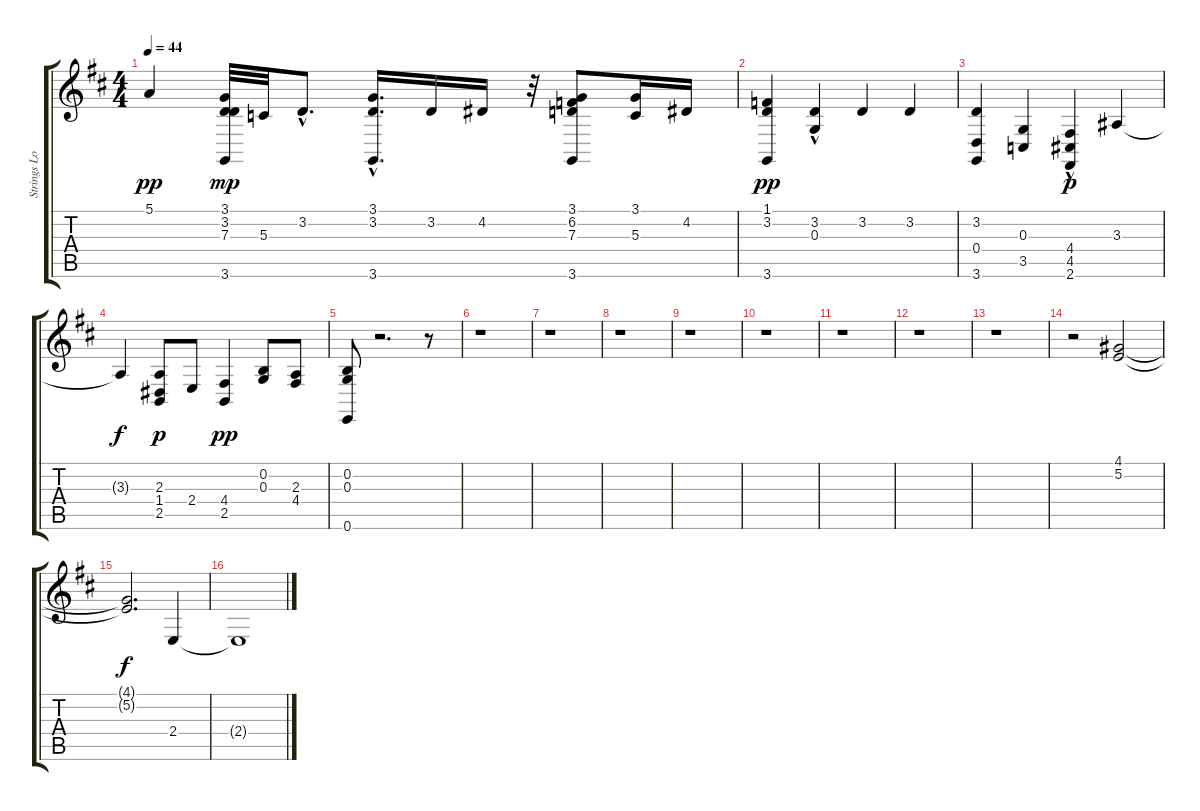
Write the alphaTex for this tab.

\track ("Strings Lower" "Strings Lo") {instrument stringensemble1}
\staff {score tabs}
\tuning (E4 B3 G3 D3 A2 E2) {hide}
\ts (4 4)
\tempo 44
\clef g2
\ks d
5.1.4{dy pp} (3.1 3.2 7.3 3.6).32{dy mp} 5.3.32 3.2{hac}.8{d} (3.1 3.2{hac} 3.6).16{d} 3.2.16 4.2.16 r.32 (3.1 6.2 7.3 3.6).8 (3.1 5.3).16 4.2.16 |
(1.1 3.2 3.6).4{dy pp} (3.2 0.3{hac}).4 3.2.4 3.2.4 |
(3.2 0.4 3.6).4 (0.3 3.5).4 (4.4 4.5{hac} 2.6{hac}).4{dy p} 3.3.4 |
3.3{t}.4{dy f} (2.3 1.4 2.5).8{dy p} 2.4.8 (4.4 2.5).4{dy pp} (0.2 0.3).8 (2.3 4.4).8 |
(0.2 0.3 0.6).8 r.2{d} r.8 |
r.1 |
r.1 |
r.1 |
r.1 |
r.1 |
r.1 |
r.1 |
r.1 |
r.2 (4.1 5.2).2 |
(4.1{t} 5.2{t}).2{d dy f} 2.4.4 |
2.4{t}.1
